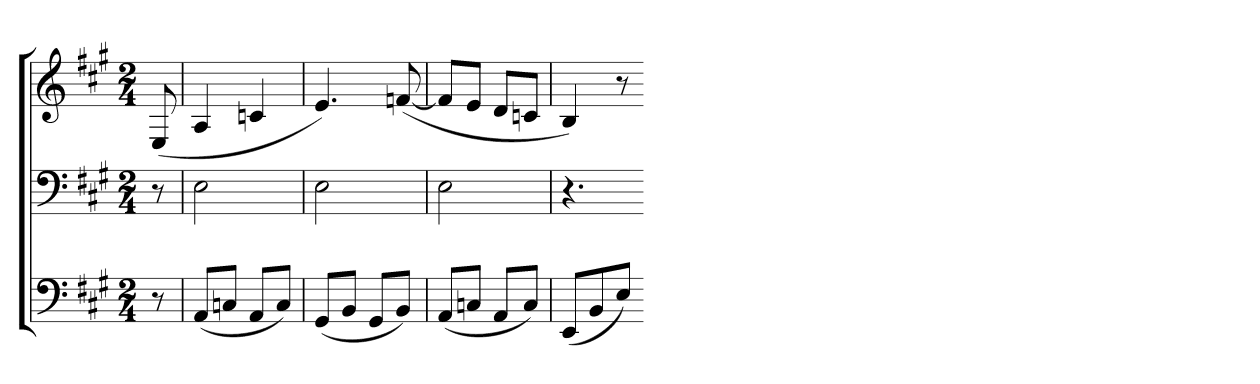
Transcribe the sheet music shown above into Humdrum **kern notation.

**kern	**kern	**kern
*part3	*part2	*part1
*staff3	*staff2	*staff1
*clefF4	*clefF4	*clefG2
*k[f#c#g#]	*k[f#c#g#]	*k[f#c#g#]
*A:	*A:	*A:
*M2/4	*M2/4	*M2/4
=	=	=
8r	8r	(8E
=	=	=
(8AAL	2E	4A
8CnJ	.	.
8AAL	.	4cn
8CJ)	.	.
=	=	=
(8GG#L	2E	4.e)
8BBJ	.	.
8GG#L	.	.
8BBJ)	.	([8fn
=	=	=
(8AAL	2E	8fL]
8CnJ	.	8eJ
8AAL	.	8dL
8CJ)	.	8cnJ
=	=	=
(8EEL	4.r	4B)
8BB	.	.
8EJ)	.	8r
=-	=-	=-
*-	*-	*-
